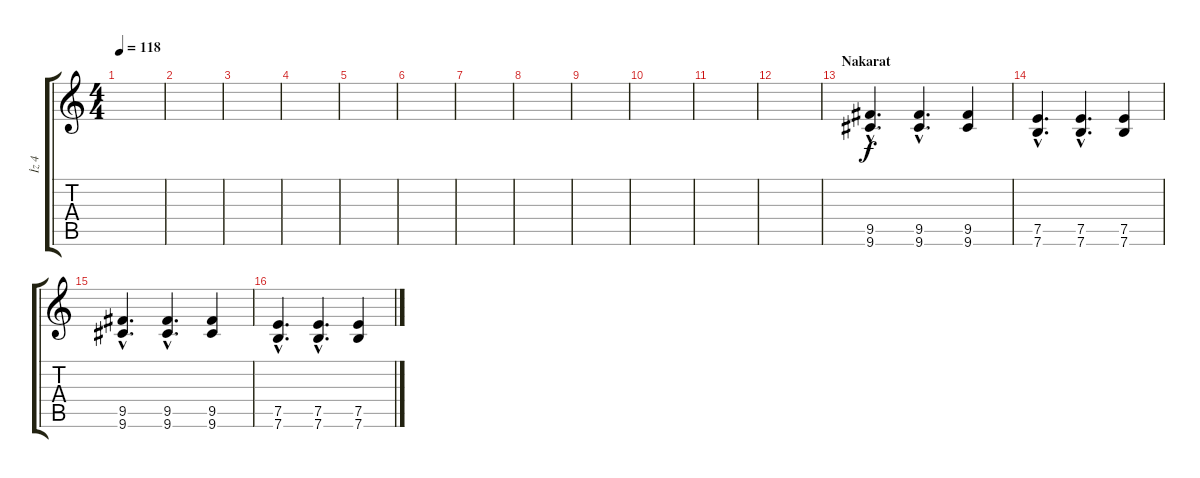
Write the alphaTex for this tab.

\track ("İz 4" "İz 4") {instrument acousticguitarsteel}
\staff {score tabs}
\tuning (E4 B3 G3 D3 A2 E2) {hide}
\ts (4 4)
\tempo 118
\clef g2
\ks c
|
|
|
|
|
|
|
|
|
|
|
|
\section ("" "Nakarat")
(9.5{hac} 9.6{hac}).4{d instrument overdrivenguitar} (9.5{hac} 9.6{hac}).4{d} (9.5 9.6).4 |
(7.5{hac} 7.6{hac}).4{d} (7.5{hac} 7.6{hac}).4{d} (7.5 7.6).4 |
(9.5{hac} 9.6{hac}).4{d instrument overdrivenguitar} (9.5{hac} 9.6{hac}).4{d} (9.5 9.6).4 |
(7.5{hac} 7.6{hac}).4{d} (7.5{hac} 7.6{hac}).4{d} (7.5 7.6).4
